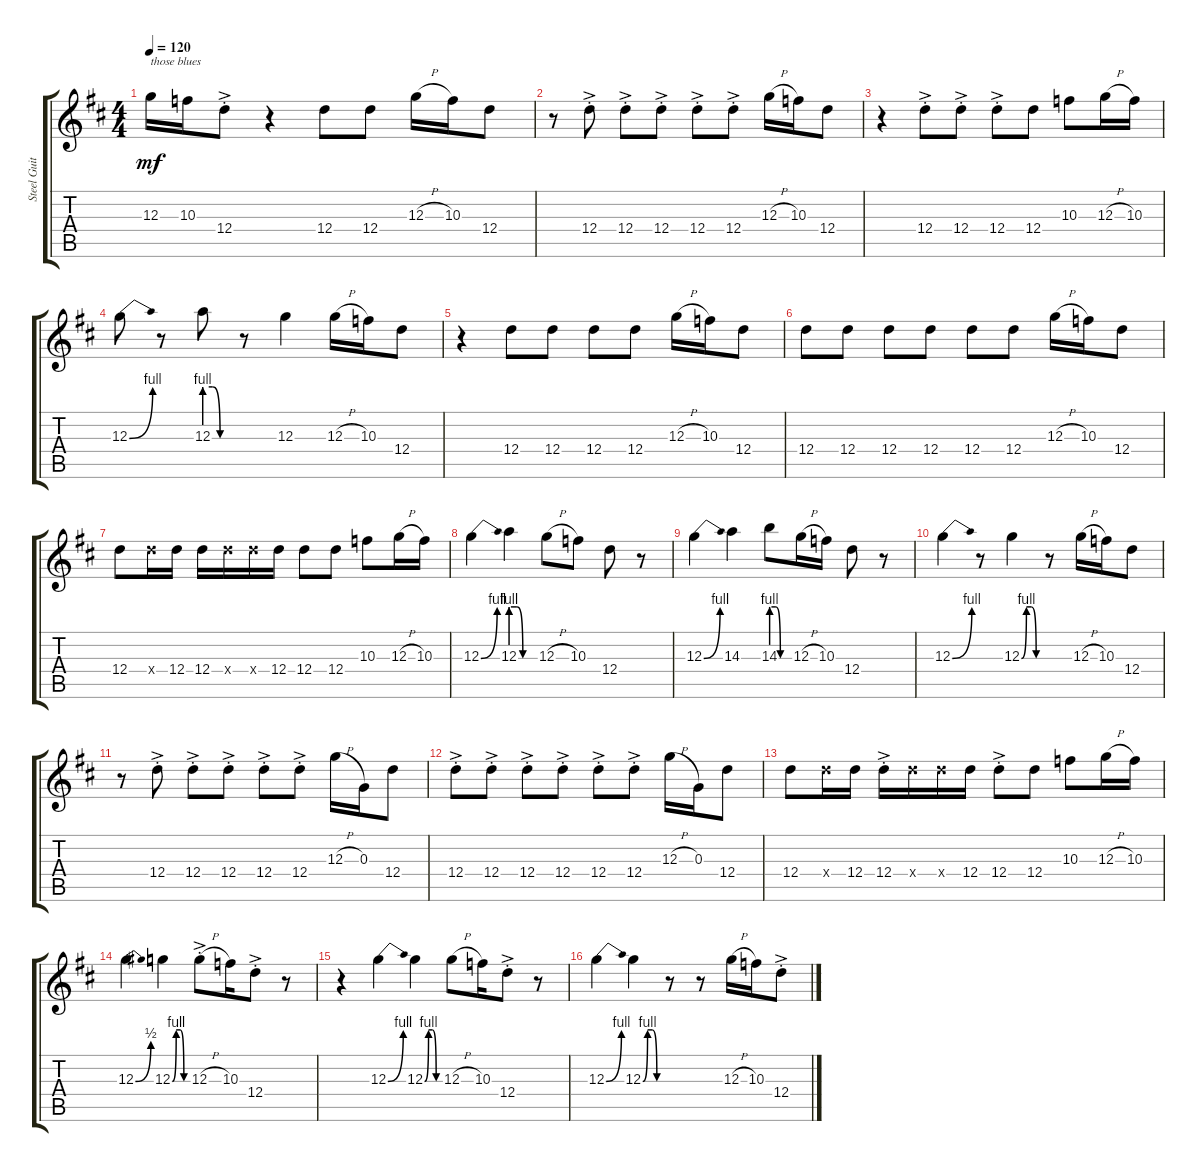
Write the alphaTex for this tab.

\track ("Steel Guitar" "Steel Guit") {instrument acousticguitarsteel}
\staff {score tabs}
\tuning (D4 B3 G3 D3 A2 D2) {hide}
\ts (4 4)
\tempo 120
\clef g2
\ks d
12.3.16{txt "those blues" dy mf} 10.3.16 12.4{ac st}.8 r.4 12.4.8 12.4.8 12.3{h}.16 10.3.16 12.4.8 |
r.8 12.4{ac st}.8 12.4{ac st}.8 12.4{ac st}.8 12.4{ac st}.8 12.4{ac st}.8 12.3{h}.16 10.3.16 12.4.8 |
r.4 12.4{ac st}.8 12.4{ac st}.8 12.4{ac st}.8 12.4.8 10.3.8 12.3{h}.16 10.3.16 |
12.3{be (bend 0 0 60 4)}.8 r.8 12.3{be (custom 0 4 15 4 30 0 60 0)}.8 r.8 12.3.4 12.3{h}.16 10.3.16 12.4.8 |
r.4 12.4.8 12.4.8 12.4.8 12.4.8 12.3{h}.16 10.3.16 12.4.8 |
12.4.8 12.4.8 12.4.8 12.4.8 12.4.8 12.4.8 12.3{h}.16 10.3.16 12.4.8 |
12.4.8 12.4{x}.16 12.4.16 12.4.16 12.4{x}.16 12.4{x}.16 12.4.16 12.4.8 12.4.8 10.3.8 12.3{h}.16 10.3.16 |
12.3{be (bend 0 0 60 4)}.4 12.3{be (custom 0 4 15 4 30 0 60 0)}.4 12.3{h}.8 10.3.8 12.4.8 r.8 |
12.3{be (bend 0 0 60 4)}.4 14.3.4 14.3{be (custom 0 4 15 4 30 0 60 0)}.8 12.3{h}.16 10.3.16 12.4.8 r.8 |
12.3{be (bend 0 0 60 4)}.4 r.8 12.3{be (custom 0 0 15 4 30 4 45 0 60 0)}.4 r.8 12.3{h}.16 10.3.16 12.4.8 |
r.8 12.4{ac st}.8 12.4{ac st}.8 12.4{ac st}.8 12.4{ac st}.8 12.4{ac st}.8 12.3{h}.16 0.3.16 12.4.8 |
12.4{ac st}.8 12.4{ac st}.8 12.4{ac st}.8 12.4{ac st}.8 12.4{ac st}.8 12.4{ac st}.8 12.3{h}.16 0.3.16 12.4.8 |
12.4.8 12.4{x}.16 12.4.16 12.4{ac st}.16 12.4{x}.16 12.4{x}.16 12.4.16 12.4{ac st}.8 12.4.8 10.3.8 12.3{h}.16 10.3.16 |
12.3{be (bend 0 0 60 2)}.4 12.3{be (custom 0 0 15 4 30 4 45 0 60 0)}.4 12.3{h ac st}.8 10.3.16 12.4{ac st}.8 r.8 |
r.4 12.3{be (bend 0 0 60 4)}.4 12.3{be (custom 0 0 15 4 30 4 45 0 60 0)}.4 12.3{h}.8 10.3.16 12.4{ac st}.8 r.8 |
12.3{be (bend 0 0 60 4)}.4 12.3{be (custom 0 0 15 4 30 4 45 0 60 0)}.4 r.8 r.8 12.3{h}.16 10.3.16 12.4{ac st}.8
